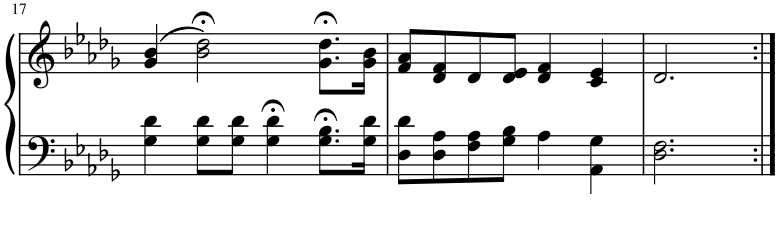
**kern	**kern
*part1	*part1
*staff2	*staff1
*I"Piano	*
*I'Pno.	*
!!LO:PB:g=z
*clefF4	*clefG2
*k[b-e-a-d-g-]	*k[b-e-a-d-g-]
*M4/4	*M4/4
=17	=17
4G-\ 4d-\	(4g-/ 4b-/
8G-\ 8d-\L	2b-\;< 2dd-\;<)
8G-\ 8d-\J	.
4G-\;< 4d-\;<	.
8.G-\;< 8.B-\;<L	8.g-\;< 8.dd-\;<L
16G-\ 16d-\Jk	16g-\ 16b-\Jk
=18	=18
8D-\ 8d-\L	8f/ 8a-/L
8D-\ 8A-\	8d-/ 8f/
8F\ 8A-\	8d-/
8G-\ 8B-\J	8d-/ 8e-/J
4A-\	4d-/ 4f/
4AA-\ 4G-\	4c/ 4e-/
=19	=19
2.D-\ 2.F\	2.d-/
=:|!	=:|!
*-	*-
